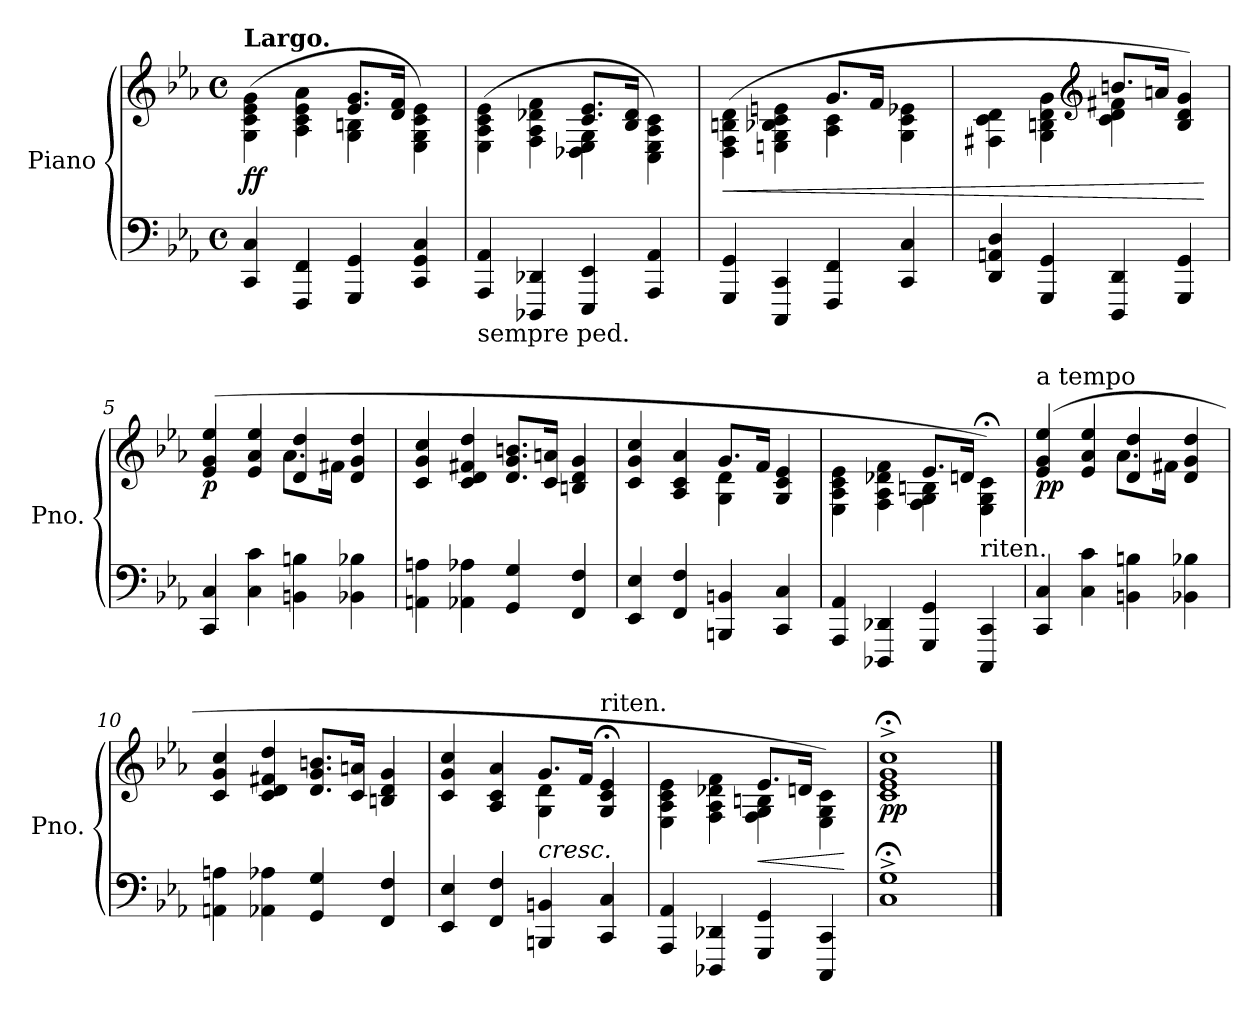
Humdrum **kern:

**kern	**kern	**dynam
*part1	*part1	*part1
*staff2	*staff1	*staff1/2
*I"Piano	*	*
*I'Pno.	*	*
*clefF4	*clefG2	*
*k[b-e-a-]	*k[b-e-a-]	*
*M4/4	*M4/4	*
*met(c)	*met(c)	*
=1	=1	=1
*	*^	*
!	!LO:TX:a:B:t=Largo.	!	!
!	!	!	!LO:DY:b
4CC/ 4C/	(>4G\ 4c\ 4e-\ 4g\	2ryy	ff
4FFF/ 4FF/	4A-\ 4c\ 4e-\ 4a-\	.	.
4GGG/ 4GG/	8.e-/ 8.g/L	4G\ 4Bn\	.
.	16d/ 16f/Jk	.	.
4CC/ 4GG/ 4C/	4E-\ 4G\ 4c\ 4e-\)	4ryy	.
=2	=2	=2	=2
!LO:TX:b:t=sempre ped.	!	!	!
4AAA-/ 4AA-/	(>4E-\ 4A-\ 4c\ 4e-\	2ryy	.
4DDD-X/ 4DD-X/	4F\ 4A-\ 4d-X\ 4f\	.	.
4EEE-/ 4EE-/	8.c/ 8.e-/L	4D-X\ 4E-\ 4G\	.
.	16B-/ 16d-/Jk	.	.
4AAA-/ 4AA-/	4C\ 4E-\ 4A-\ 4c\)	4ryy	.
=3	=3	=3	=3
!	!	!	!LO:HP:b
4GGG/ 4GG/	(>4D\ 4F\ 4Bn\ 4d\	2ryy	<
4CCC/ 4CC/	4En\ 4G\ 4B-X\ 4c\ 4en\	.	.
4FFF/ 4FF/	8.g/L	4A-\ 4c\	.
.	16f/Jk	.	.
4CC/ 4C/	4G\ 4c\ 4e-X\	4ryy	.
=4	=4	=4	=4
4DD/ 4AAn/ 4D/	4F#X\ 4c\ 4d\	2ryy	.
4GGG/ 4GG/	4G\ 4Bn\ 4d\ 4g\	.	.
*	*clefG2	*	*
4DDD/ 4DD/	8.bn/L	4c\ 4d\ 4f#X\	.
.	16an/Jk	.	.
4GGG/ 4GG/	4B/ 4d/ 4g/)	4ryy	.
*	*v	*v	*
.	.	[
!!LO:LB:g=z
=5	=5	=5
*	*^	*
!	!	!	!LO:DY:b
4CC/ 4C/	(>4e-/ 4g/ 4ee-/	2ryy	p
4C\ 4c\	4e-/ 4a-/ 4ee-/	.	.
4BBn\ 4Bn\	4d/ 4dd/	8.a-\L	.
.	.	16f#X\Jk	.
4BB-X\ 4B-X\	4d/ 4g/ 4dd/	4ryy	.
=6	=6	=6	=6
4AAn\ 4An\	4c/ 4g/ 4cc/	1ryy	.
4AA-X\ 4A-X\	4c/ 4d/ 4f#X/ 4dd/	.	.
4GG/ 4G/	8.d/ 8.g/ 8.bn/L	.	.
.	16c/ 16an/Jk	.	.
4FF/ 4F/	4Bn/ 4d/ 4g/	.	.
=7	=7	=7	=7
4EE-/ 4E-/	4c/ 4g/ 4cc/	2ryy	.
4FF/ 4F/	4A-/ 4c/ 4a-/	.	.
4BBBn/ 4BBn/	8.g/L	4G\ 4d\	.
.	16f/Jk	.	.
4CC/ 4C/	4G/ 4c/ 4e-/	4ryy	.
=8	=8	=8	=8
4AAA-/ 4AA-/	4E-\ 4A-\ 4c\ 4e-\	2ryy	.
4DDD-X/ 4DD-X/	4F\ 4A-\ 4d-X\ 4f\	.	.
4GGG/ 4GG/	8.e-/L	4F\ 4G\ 4Bn\	.
.	16dn/Jk	.	.
!	!LO:TX:b:t=riten.	!	!
4CCC/ 4CC/	4E-\;< 4G\;< 4c\;<)	4ryy	.
!!LO:LB:g=z	!!
=9	=9	=9	=9
!	!LO:TX:a:t=a tempo	!	!
!	!	!	!LO:DY:b
4CC/ 4C/	(>4e-/ 4g/ 4ee-/	2ryy	pp
4C\ 4c\	4e-/ 4a-/ 4ee-/	.	.
4BBn\ 4Bn\	4d/ 4dd/	8.a-\L	.
.	.	16f#X\Jk	.
4BB-X\ 4B-X\	4d/ 4g/ 4dd/	4ryy	.
=10	=10	=10	=10
4AAn\ 4An\	4c/ 4g/ 4cc/	1ryy	.
4AA-X\ 4A-X\	4c/ 4d/ 4f#X/ 4dd/	.	.
4GG/ 4G/	8.d/ 8.g/ 8.bn/L	.	.
.	16c/ 16an/Jk	.	.
4FF/ 4F/	4Bn/ 4d/ 4g/	.	.
=11	=11	=11	=11
4EE-/ 4E-/	4c/ 4g/ 4cc/	2ryy	.
4FF/ 4F/	4A-/ 4c/ 4a-/	.	.
!	!LO:TX:b:i:t=cresc.	!	!
4BBBn/ 4BBn/	8.g/L	4G\ 4d\	.
.	16f/Jk	.	.
!	!LO:TX:a:t=riten.	!	!
4CC/ 4C/	4G/;< 4c/;< 4e-/;<	4ryy	.
=12	=12	=12	=12
4AAA-/ 4AA-/	4E-\ 4A-\ 4c\ 4e-\	2ryy	.
4DDD-X/ 4DD-X/	4F\ 4A-\ 4d-X\ 4f\	.	.
!	!	!	!LO:HP:b
4GGG/ 4GG/	8.e-/L	4F\ 4G\ 4Bn\	<
.	16dn/Jk	.	.
4CCC/ 4CC/	4E-\ 4G\ 4c\)	4ryy	.
*	*v	*v	*
.	.	[
=13	=13	=13
*	*^	*
!	!	!	!LO:DY:b
1C;<^ 1G;<^	1c;<^ 1e-;<^ 1g;<^ 1cc;<^	1ryy	pp
*	*v	*v	*
==	==	==
*-	*-	*-
